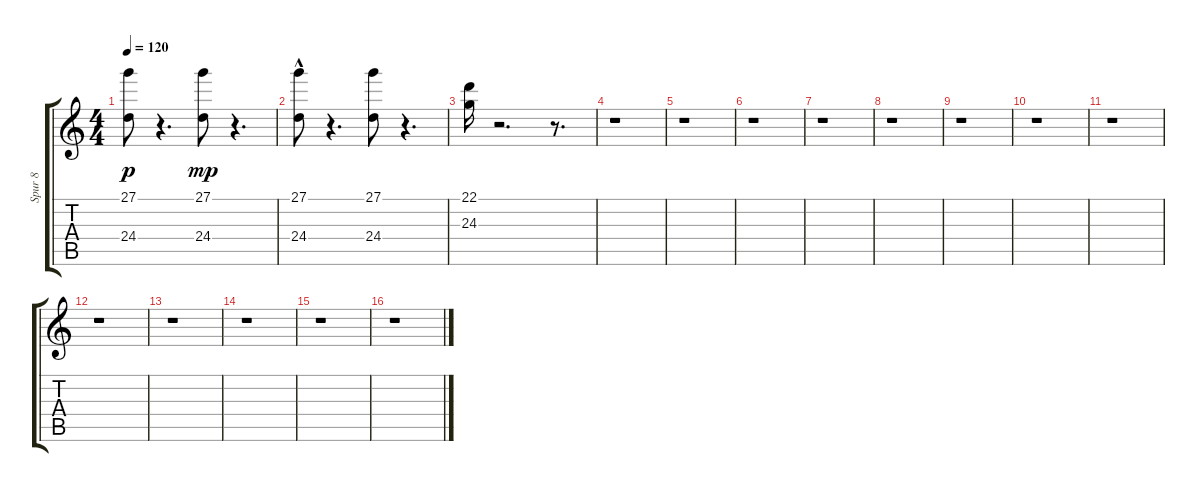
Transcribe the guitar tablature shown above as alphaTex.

\track ("Spur 8" "Spur 8") {instrument shamisen}
\staff {score tabs}
\tuning (E4 B3 G3 D3 A2 E2) {hide}
\ts (4 4)
\tempo 120
\clef g2
\ks c
(27.1 24.4).8{dy p} r.4{d} (27.1 24.4).8{dy mp} r.4{d} |
(27.1 24.4{hac}).8 r.4{d} (27.1 24.4).8 r.4{d} |
(22.1 24.3).16 r.2{d} r.8{d} |
r.1 |
r.1 |
r.1 |
r.1 |
r.1 |
r.1 |
r.1 |
r.1 |
r.1 |
r.1 |
r.1 |
r.1 |
r.1
